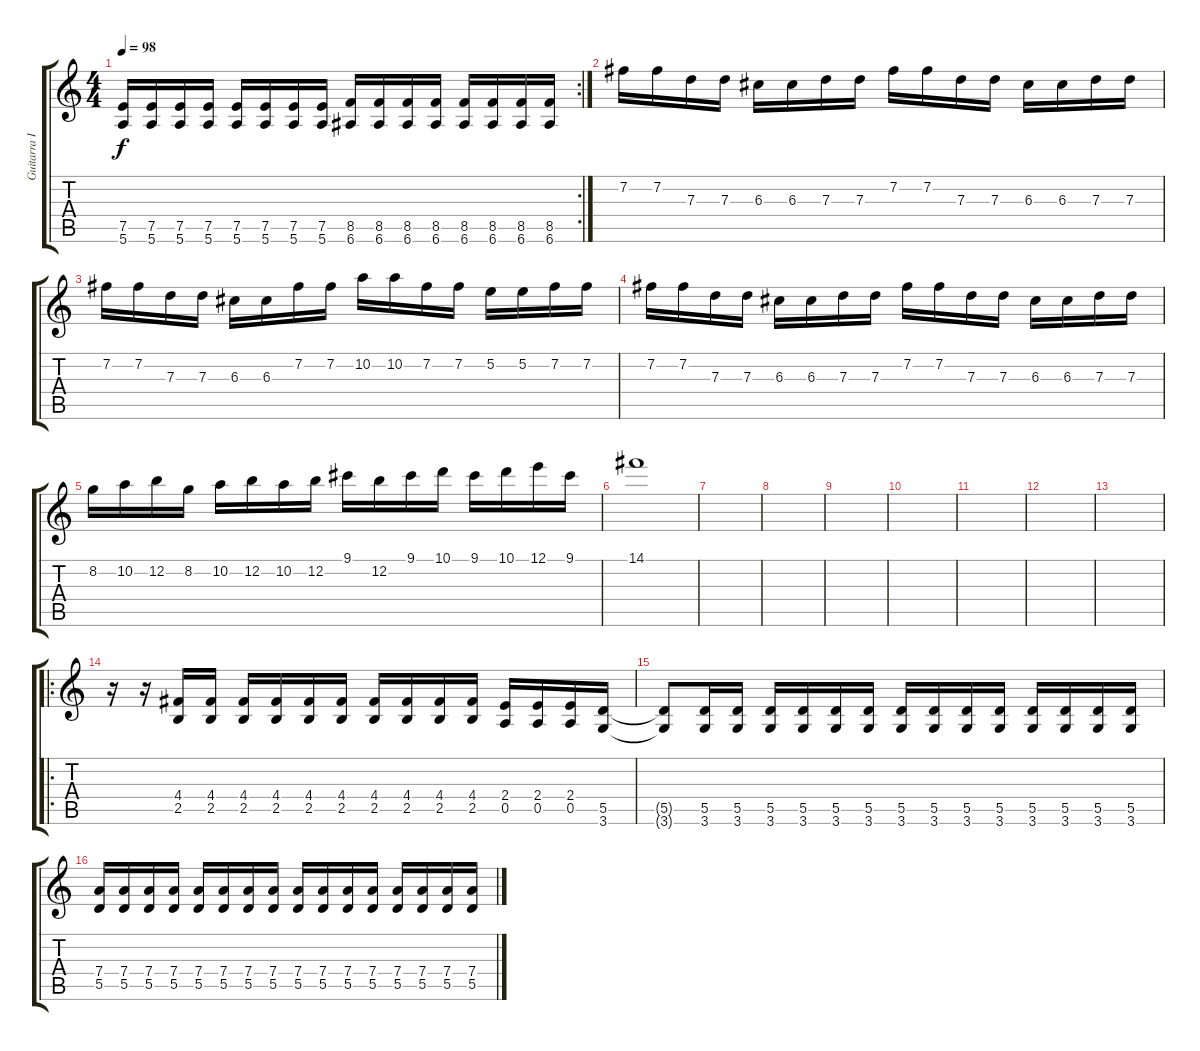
\track ("Guitarra I" "Guitarra I") {instrument distortionguitar}
\staff {score tabs}
\tuning (E4 B3 G3 D3 A2 E2) {hide}
\rc 2
\ts (4 4)
\tempo 98
\clef g2
\ks c
(7.5 5.6).16{dy f} (7.5 5.6).16 (7.5 5.6).16 (7.5 5.6).16 (7.5 5.6).16 (7.5 5.6).16 (7.5 5.6).16 (7.5 5.6).16 (8.5 6.6).16 (8.5 6.6).16 (8.5 6.6).16 (8.5 6.6).16 (8.5 6.6).16 (8.5 6.6).16 (8.5 6.6).16 (8.5 6.6).16 |
7.2.16 7.2.16 7.3.16 7.3.16 6.3.16 6.3.16 7.3.16 7.3.16 7.2.16 7.2.16 7.3.16 7.3.16 6.3.16 6.3.16 7.3.16 7.3.16 |
7.2.16 7.2.16 7.3.16 7.3.16 6.3.16 6.3.16 7.2.16 7.2.16 10.2.16 10.2.16 7.2.16 7.2.16 5.2.16 5.2.16 7.2.16 7.2.16 |
7.2.16 7.2.16 7.3.16 7.3.16 6.3.16 6.3.16 7.3.16 7.3.16 7.2.16 7.2.16 7.3.16 7.3.16 6.3.16 6.3.16 7.3.16 7.3.16 |
8.2.16 10.2.16 12.2.16 8.2.16 10.2.16 12.2.16 10.2.16 12.2.16 9.1.16 12.2.16 9.1.16 10.1.16 9.1.16 10.1.16 12.1.16 9.1.16 |
14.1.1 |
|
|
|
|
|
|
|
\ro
r.16 r.16 (4.4 2.5).16 (4.4 2.5).16 (4.4 2.5).16 (4.4 2.5).16 (4.4 2.5).16 (4.4 2.5).16 (4.4 2.5).16 (4.4 2.5).16 (4.4 2.5).16 (4.4 2.5).16 (2.4 0.5).16 (2.4 0.5).16 (2.4 0.5).16 (5.5 3.6).16 |
(5.5{t} 3.6{t}).8 (5.5 3.6).16 (5.5 3.6).16 (5.5 3.6).16 (5.5 3.6).16 (5.5 3.6).16 (5.5 3.6).16 (5.5 3.6).16 (5.5 3.6).16 (5.5 3.6).16 (5.5 3.6).16 (5.5 3.6).16 (5.5 3.6).16 (5.5 3.6).16 (5.5 3.6).16 |
(7.4 5.5).16 (7.4 5.5).16 (7.4 5.5).16 (7.4 5.5).16 (7.4 5.5).16 (7.4 5.5).16 (7.4 5.5).16 (7.4 5.5).16 (7.4 5.5).16 (7.4 5.5).16 (7.4 5.5).16 (7.4 5.5).16 (7.4 5.5).16 (7.4 5.5).16 (7.4 5.5).16 (7.4 5.5).16
